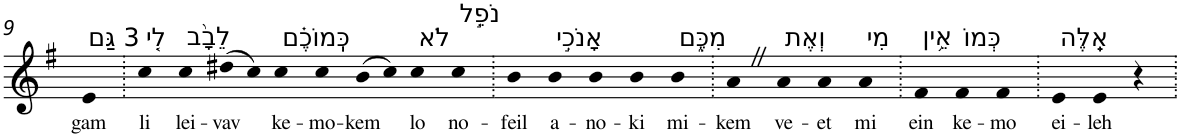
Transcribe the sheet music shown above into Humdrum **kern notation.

**kern	**text
*part1	*part1
*staff1	*staff1
*I"Piano	*
*I'Pno	*
!!LO:PB:g=z
*clefG2	*
*k[f#]	*
*G:	*
=9	=9
!LO:TX:a:t=3 גַּם	!
!	!LO:LY:b
4e	gam
=10.	=10.
!LO:TX:a:t=לִ֤י	!
!	!LO:LY:b
4cc	li
!LO:TX:a:t=לֵבָ֨ב	!
!	!LO:LY:b
4cc	lei-
!	!LO:LY:b
(8dd#X	-vav
8cc)	.
!LO:TX:a:t=כְּֽמוֹכֶ֗ם	!
!	!LO:LY:b
4cc	ke-
!	!LO:LY:b
4cc	-mo-
!	!LO:LY:b
(8b	-kem
8cc)	.
!LO:TX:a:t=לֹא	!
!	!LO:LY:b
4cc	lo
!LO:TX:a:t=נֹפֵ֣ל	!
!	!LO:LY:b
4cc	no-
=11.	=11.
!	!LO:LY:b
4b	-feil
!LO:TX:a:t=אָנֹכִ֣י	!
!	!LO:LY:b
4b	a-
!	!LO:LY:b
4b	-no-
!	!LO:LY:b
4b	-ki
!LO:TX:a:t=מִכֶּ֑ם	!
!	!LO:LY:b
4b	mi-
=12.	=12.
!	!LO:LY:b
4aZ	-kem
!LO:TX:a:t=וְאֶת	!
!	!LO:LY:b
4a	ve-
!	!LO:LY:b
4a	-et
!LO:TX:a:t=מִי	!
!	!LO:LY:b
4a	mi
=13.	=13.
!LO:TX:a:t=אֵ֥ין	!
!	!LO:LY:b
4f#	ein
!LO:TX:a:t=כְּמוֹ	!
!	!LO:LY:b
4f#	ke-
!	!LO:LY:b
4f#	-mo
=14.	=14.
!LO:TX:a:t=אֵֽלֶּה	!
!	!LO:LY:b
4e	ei-
!	!LO:LY:b
4e	-leh
4r	.
=.	=.
*-	*-
